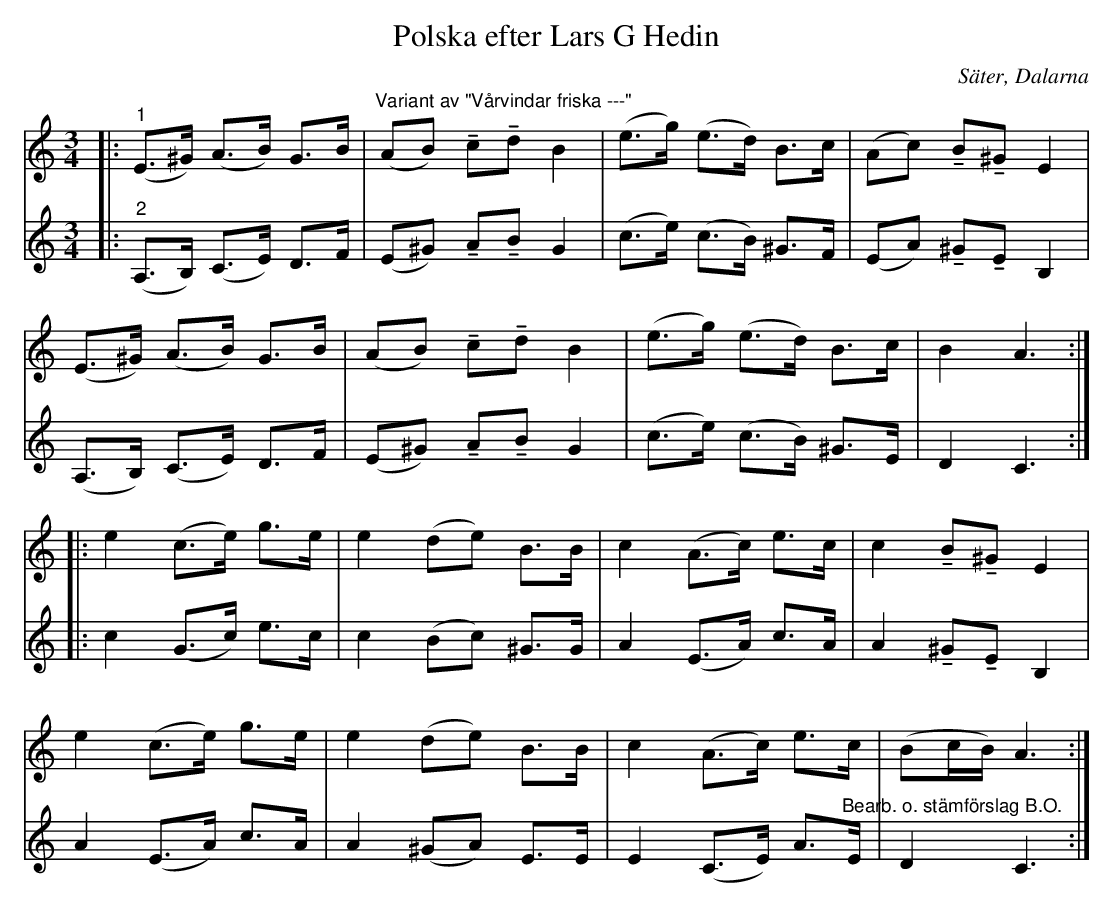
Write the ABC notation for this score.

X:1
T:Polska efter Lars G Hedin
O:Säter, Dalarna
L:1/8
M:3/4
U:t=tenuto
K:Am
V:1
|:"^1" (E>^G) (A>B) G>B |"^Variant av \"Vårvindar friska ---\"" (AB) tctd B2 | (e>g) (e>d) B>c | (Ac) tBt^G E2 |
(E>^G) (A>B) G>B | (AB) tctd B2 | (e>g) (e>d) B>c | B2 A3 ::
e2 (c>e) g>e | e2 (de) B>B | c2 (A>c) e>c | c2 tBt^G E2 |
e2 (c>e) g>e | e2 (de) B>B | c2 (A>c) e>c | (Bc/B/) A3 :|
V:2
|:"^2" (A,>B,) (C>E) D>F | (E^G) tAtB G2 | (c>e) (c>B) ^G>F | (EA) t^GtE B,2 |
(A,>B,) (C>E) D>F | (E^G) tAtB G2 | (c>e) (c>B) ^G>E | D2 C3 ::
c2 (G>c) e>c | c2 (Bc) ^G>G | A2 (E>A) c>A | A2 t^GtE B,2 |
A2 (E>A) c>A | A2 (^GA) E>E | E2 (C>E) A>"^Bearb. o. stämförslag B.O."E | D2 C3 :|
